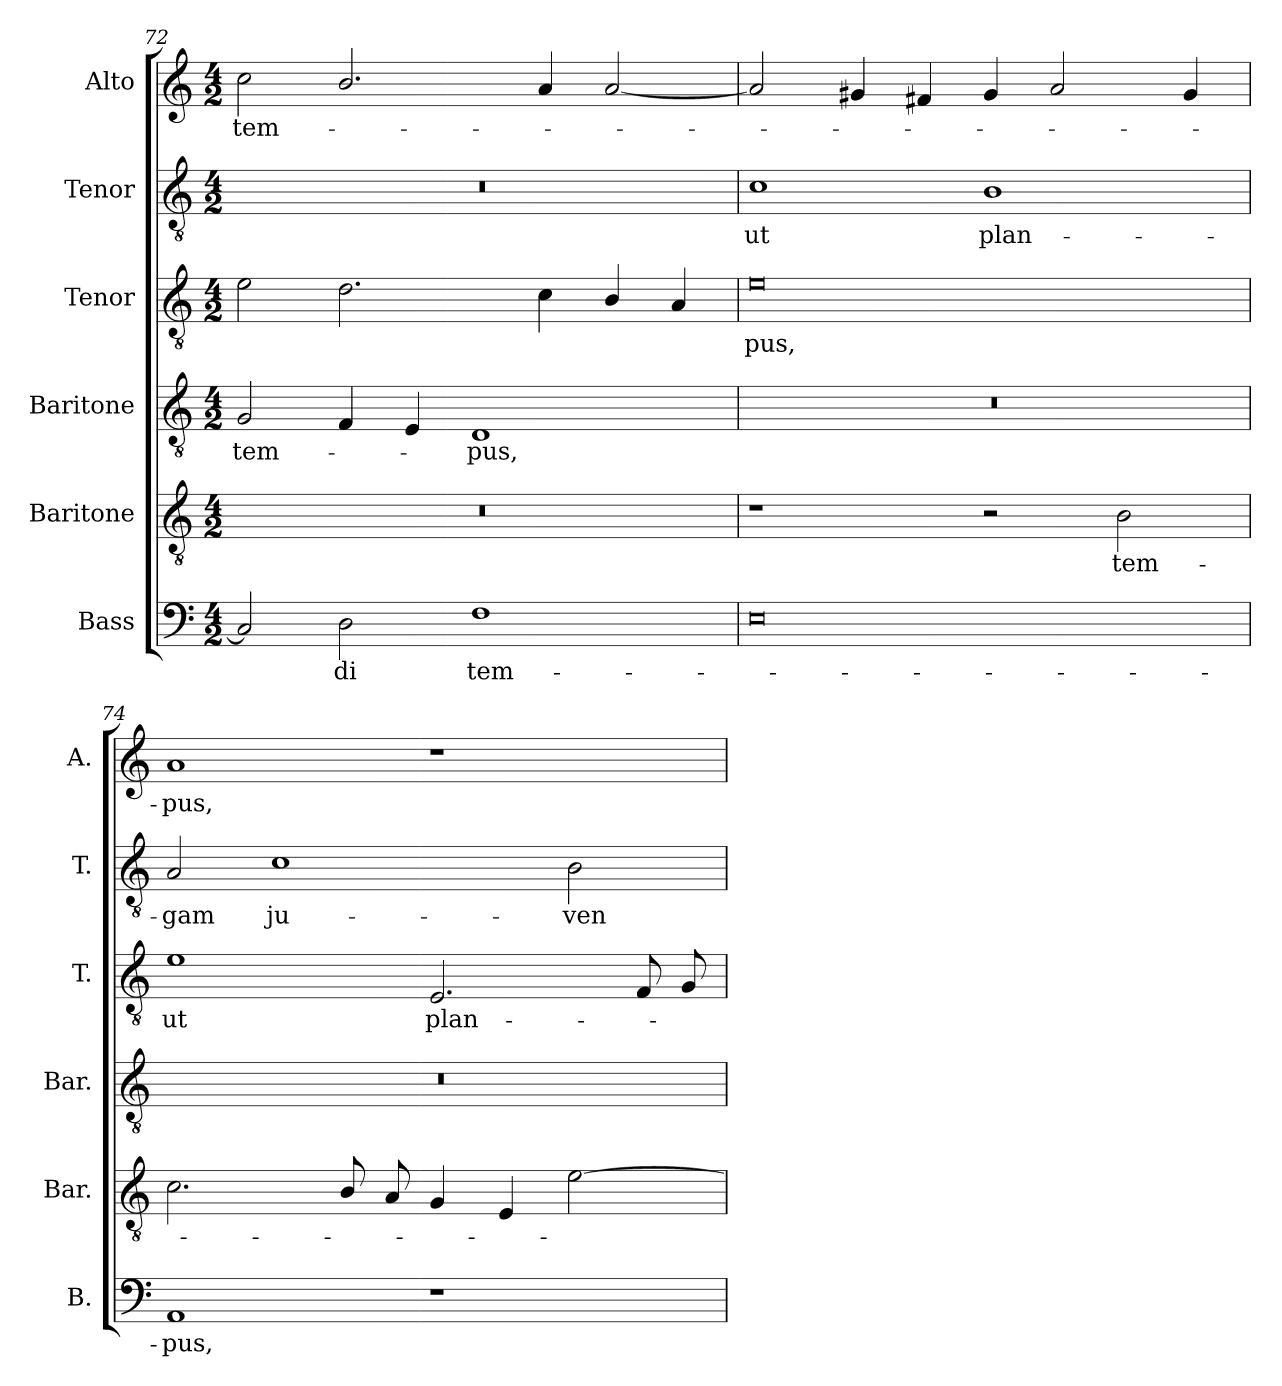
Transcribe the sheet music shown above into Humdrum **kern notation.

**kern	**text	**kern	**text	**kern	**text	**kern	**text	**kern	**text	**kern	**text
*part6	*part6	*part5	*part5	*part4	*part4	*part3	*part3	*part2	*part2	*part1	*part1
*staff6	*staff6	*staff5	*staff5	*staff4	*staff4	*staff3	*staff3	*staff2	*staff2	*staff1	*staff1
*I"Bass	*	*I"Baritone	*	*I"Baritone	*	*I"Tenor	*	*I"Tenor	*	*I"Alto	*
*I'B.	*	*I'Bar.	*	*I'Bar.	*	*I'T.	*	*I'T.	*	*I'A.	*
*clefF4	*	*clefGv2	*	*clefGv2	*	*clefGv2	*	*clefGv2	*	*clefG2	*
*	*	*ITrd7c12	*	*ITrd7c12	*	*ITrd7c12	*	*ITrd7c12	*	*	*
*k[]	*	*k[]	*	*k[]	*	*k[]	*	*k[]	*	*k[]	*
*C:	*	*C:	*	*C:	*	*C:	*	*C:	*	*C:	*
*M4/2	*	*M4/2	*	*M4/2	*	*M4/2	*	*M4/2	*	*M4/2	*
=72	=72	=72	=72	=72	=72	=72	=72	=72	=72	=72	=72
!	!	!LO:N:vis=1	!	!	!	!	!	!	!	!	!
!	!	!	!	!	!LO:LY:b:color=#000000	!	!	!LO:N:vis=1	!	!	!
!	!	!	!	!	!	!	!	!	!	!	!LO:LY:b:color=#000000
2Ci/]	.	0r	.	2GGi/	tem-	2Ei\	.	0r	.	2cci\	tem-
!	!LO:LY:b:color=#000000	!	!	!	!	!	!	!	!	!	!
2Di\	-di	.	.	4FFi/	.	2.Di\	.	.	.	2.bi/	.
.	.	.	.	4EEi/	.	.	.	.	.	.	.
!	!LO:LY:b:color=#000000	!	!	!	!	!	!	!	!	!	!
!	!	!	!	!	!LO:LY:b:color=#000000	!	!	!	!	!	!
1Fi	tem-	.	.	1DDi	-pus,	.	.	.	.	.	.
.	.	.	.	.	.	4Ci\	.	.	.	4ai/	.
.	.	.	.	.	.	4BBi/	.	.	.	[2ai/	.
.	.	.	.	.	.	4AAi/	.	.	.	.	.
=73	=73	=73	=73	=73	=73	=73	=73	=73	=73	=73	=73
!	!	!	!	!LO:N:vis=1	!	!	!	!	!	!	!
!	!	!	!	!	!	!	!LO:LY:b:color=#000000	!	!	!	!
!	!	!	!	!	!	!	!	!	!LO:LY:b:color=#000000	!	!
0Ei	.	1r	.	0r	.	0Ei	-pus,	1Ci	ut	2ai/]	.
.	.	.	.	.	.	.	.	.	.	4g#Xi/	.
.	.	.	.	.	.	.	.	.	.	4f#Xi/	.
!	!	!	!	!	!	!	!	!	!LO:LY:b:color=#000000	!	!
.	.	2r	.	.	.	.	.	1BBi	plan-	4g#i/	.
.	.	.	.	.	.	.	.	.	.	2ai/	.
!	!	!	!LO:LY:b:color=#000000	!	!	!	!	!	!	!	!
.	.	2BBi\	tem-	.	.	.	.	.	.	.	.
.	.	.	.	.	.	.	.	.	.	4g#i/	.
!!LO:LB:g=z
=74	=74	=74	=74	=74	=74	=74	=74	=74	=74	=74	=74
!	!LO:LY:b:color=#000000	!	!	!LO:N:vis=1	!	!	!	!	!	!	!
!	!	!	!	!	!	!	!LO:LY:b:color=#000000	!	!	!	!
!	!	!	!	!	!	!	!	!	!LO:LY:b:color=#000000	!	!
!	!	!	!	!	!	!	!	!	!	!	!LO:LY:b:color=#000000
1AAi	-pus,	2.Ci\	.	0r	.	1Ei	ut	2AAi/	-gam	1ai	-pus,
!	!	!	!	!	!	!	!	!	!LO:LY:b:color=#000000	!	!
.	.	.	.	.	.	.	.	1Ci	ju-	.	.
.	.	8BBi/	.	.	.	.	.	.	.	.	.
.	.	8AAi/	.	.	.	.	.	.	.	.	.
!	!	!	!	!	!	!	!LO:LY:b:color=#000000	!	!	!	!
1r	.	4GGi/	.	.	.	2.EEi/	plan-	.	.	1r	.
.	.	4EEi/	.	.	.	.	.	.	.	.	.
!	!	!	!	!	!	!	!	!	!LO:LY:b:color=#000000	!	!
.	.	[2Ei\	.	.	.	.	.	2BBi\	-ven-	.	.
.	.	.	.	.	.	8FFi/	.	.	.	.	.
.	.	.	.	.	.	8GGi/	.	.	.	.	.
=	=	=	=	=	=	=	=	=	=	=	=
*-	*-	*-	*-	*-	*-	*-	*-	*-	*-	*-	*-
